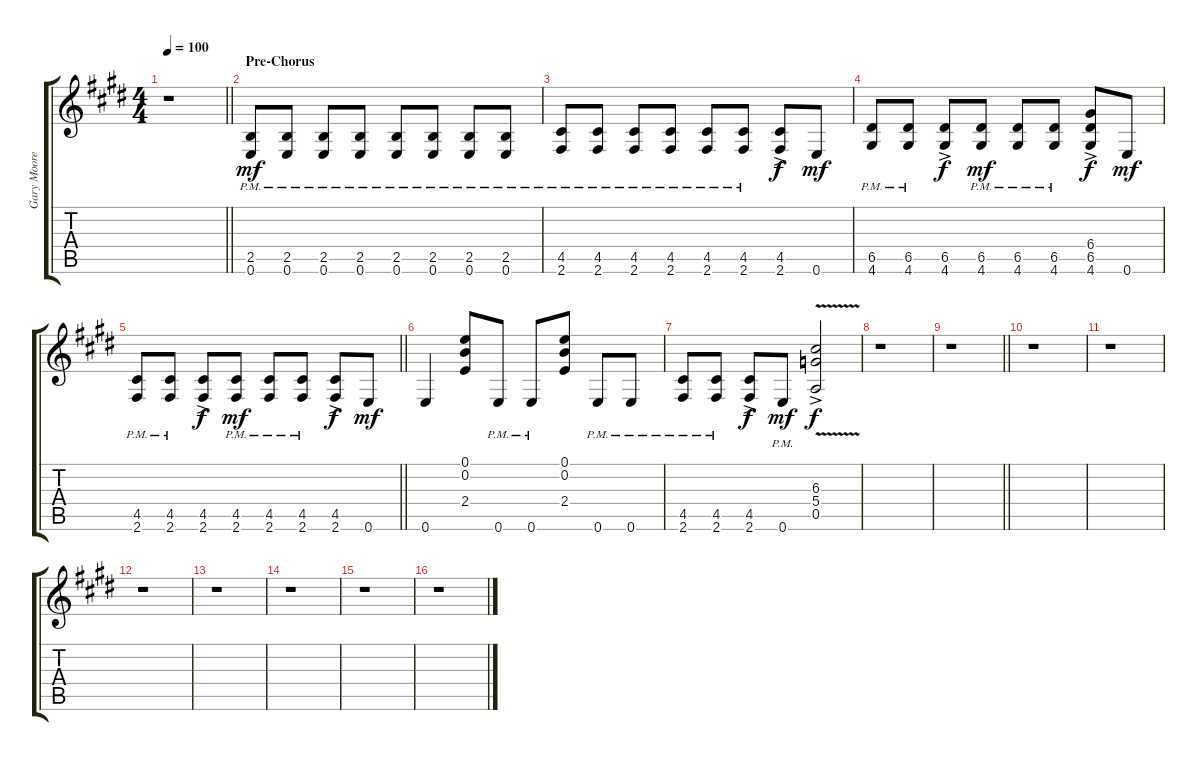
\track ("Gary Moore - Rhythm w/overdrive" "Gary Moore") {instrument overdrivenguitar}
\staff {score tabs}
\tuning (E4 B3 G3 D3 A2 E2) {hide}
\ts (4 4)
\tempo 100
\clef g2
\barLineRight lightlight
\ks e
r.1{dy mf} |
\section ("" "Pre-Chorus")
(2.5{pm} 0.6{pm}).8 (2.5{pm} 0.6{pm}).8 (2.5{pm} 0.6{pm}).8 (2.5{pm} 0.6{pm}).8 (2.5{pm} 0.6{pm}).8 (2.5{pm} 0.6{pm}).8 (2.5{pm} 0.6{pm}).8 (2.5{pm} 0.6{pm}).8 |
(4.5{pm} 2.6{pm}).8 (4.5{pm} 2.6{pm}).8 (4.5{pm} 2.6{pm}).8 (4.5{pm} 2.6{pm}).8 (4.5{pm} 2.6{pm}).8 (4.5{pm} 2.6{pm}).8 (4.5{ac} 2.6{ac}).8{dy f} 0.6.8{dy mf} |
(6.5{pm} 4.6{pm}).8 (6.5{pm} 4.6{pm}).8 (6.5{ac} 4.6{ac}).8{dy f} (6.5{pm} 4.6{pm}).8{dy mf} (6.5{pm} 4.6{pm}).8 (6.5{pm} 4.6{pm}).8 (6.4{ac} 6.5{ac} 4.6{ac}).8{dy f} 0.6.8{dy mf} |
\barLineRight lightlight
(4.5{pm} 2.6{pm}).8 (4.5{pm} 2.6{pm}).8 (4.5{ac} 2.6{ac}).8{dy f} (4.5{pm} 2.6{pm}).8{dy mf} (4.5{pm} 2.6{pm}).8 (4.5{pm} 2.6{pm}).8 (4.5{ac} 2.6{ac}).8{dy f} 0.6.8{dy mf} |
0.6.4 (0.1 0.2 2.4).8 0.6{pm}.8 0.6{pm}.8 (0.1 0.2 2.4).8 0.6{pm}.8 0.6{pm}.8 |
(4.5{pm} 2.6{pm}).8 (4.5{pm} 2.6{pm}).8 (4.5{ac} 2.6{ac}).8{dy f} 0.6{pm}.8{dy mf} (6.3{v ac} 5.4{v ac} 0.5{v ac}).2{dy f} |
r.1 |
\barLineRight lightlight
r.1 |
r.1 |
r.1 |
r.1 |
r.1 |
r.1 |
r.1 |
r.1
